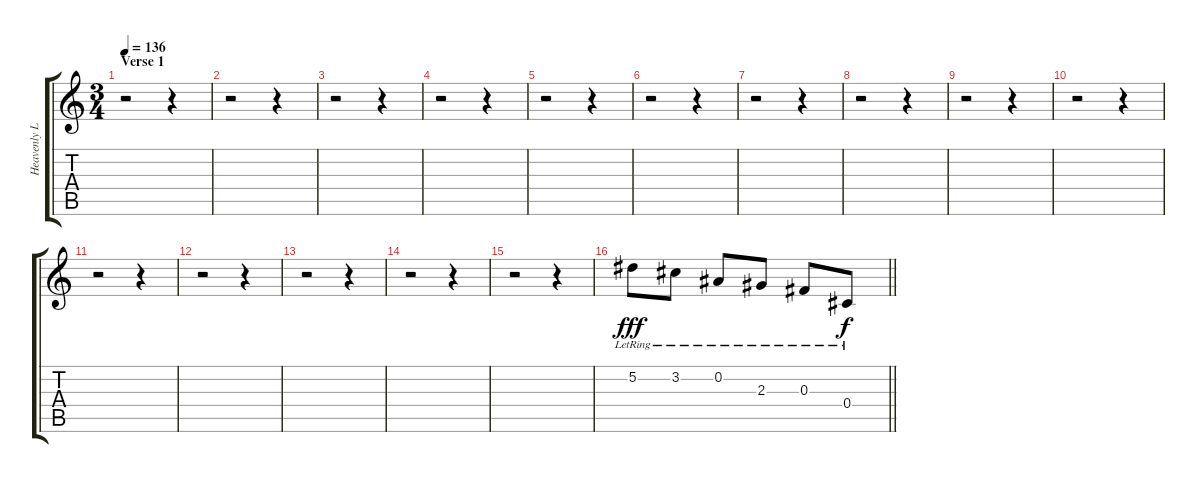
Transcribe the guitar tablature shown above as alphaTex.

\track ("Heavenly Lead Gtr" "Heavenly L") {instrument electricguitarclean}
\staff {score tabs}
\tuning (Db4 Bb3 Gb3 Db3 Ab2 Db2) {hide}
\ts (3 4)
\section ("" "Verse 1")
\tempo 136
\clef g2
\ks c
r.2{dy fff} r.4 |
r.2 r.4 |
r.2 r.4 |
r.2 r.4 |
r.2 r.4 |
r.2 r.4 |
r.2 r.4 |
r.2 r.4 |
r.2 r.4 |
r.2 r.4 |
r.2 r.4 |
r.2 r.4 |
r.2 r.4 |
r.2 r.4 |
r.2 r.4 |
\barLineRight lightlight
5.2{lr}.8 3.2{lr}.8 0.2{lr}.8 2.3{lr}.8 0.3{lr}.8 0.4{lr}.8{dy f}
